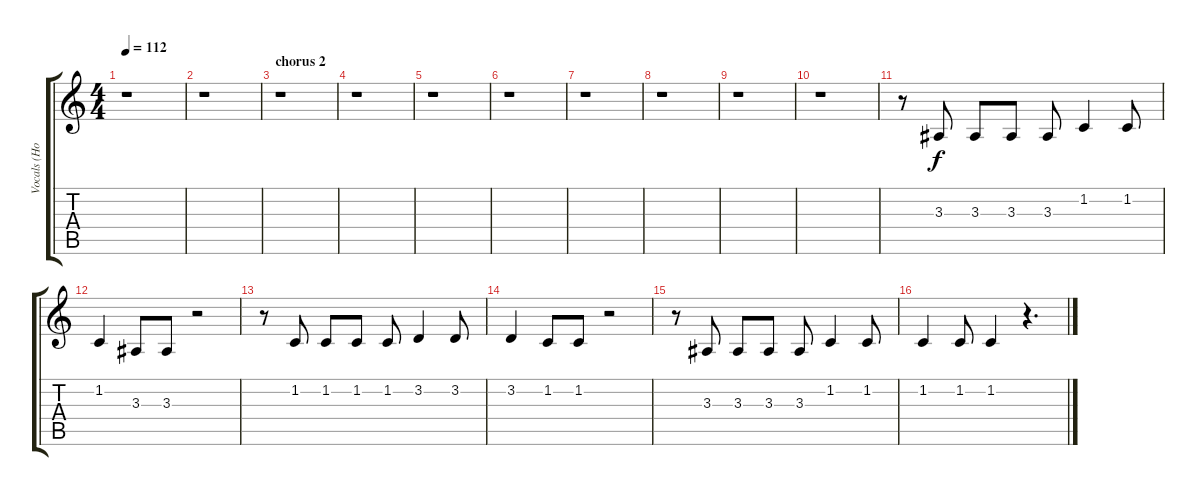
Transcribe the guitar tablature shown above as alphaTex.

\track ("Vocals (Hogson)" "Vocals (Ho") {instrument lead6voice}
\staff {score tabs}
\tuning (E4 B3 G3 D3 A2 E2) {hide}
\ts (4 4)
\tempo 112
\clef g2
\ks c
r.1{dy f} |
r.1 |
\section ("" "chorus 2")
r.1 |
r.1 |
r.1 |
r.1 |
r.1 |
r.1 |
r.1 |
r.1 |
r.8 3.3.8 3.3.8 3.3.8 3.3.8 1.2.4 1.2.8 |
1.2.4 3.3.8 3.3.8 r.2 |
r.8 1.2.8 1.2.8 1.2.8 1.2.8 3.2.4 3.2.8 |
3.2.4 1.2.8 1.2.8 r.2 |
r.8 3.3.8 3.3.8 3.3.8 3.3.8 1.2.4 1.2.8 |
1.2.4 1.2.8 1.2.4 r.4{d}
